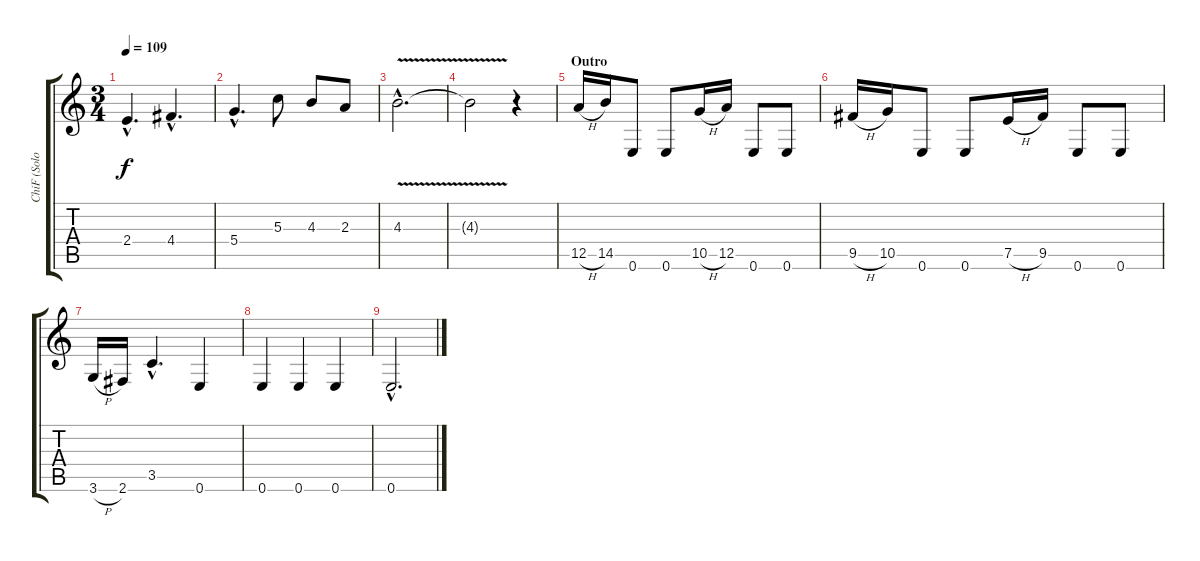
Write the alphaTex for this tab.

\track ("ChiF (Solo)" "ChiF (Solo") {instrument acousticguitarsteel}
\staff {score tabs}
\tuning (E4 B3 G3 D3 A2 E2) {hide}
\ts (3 4)
\tempo 109
\clef g2
\ks c
2.4{hac}.4{d dy f} 4.4{hac}.4{d} |
5.4{hac}.4{d} 5.3.8 4.3.8 2.3.8 |
4.3{v hac}.2{d} |
4.3{t}.2 r.4 |
\section ("" "Outro")
12.5{h}.16 14.5.16 0.6.8 0.6.8 10.5{h}.16 12.5.16 0.6.8 0.6.8 |
9.5{h}.16 10.5.16 0.6.8 0.6.8 7.5{h}.16 9.5.16 0.6.8 0.6.8 |
3.6{h}.16 2.6.16 3.5{hac}.4{d} 0.6.4 |
0.6.4 0.6.4 0.6.4 |
0.6{hac}.2{d}
